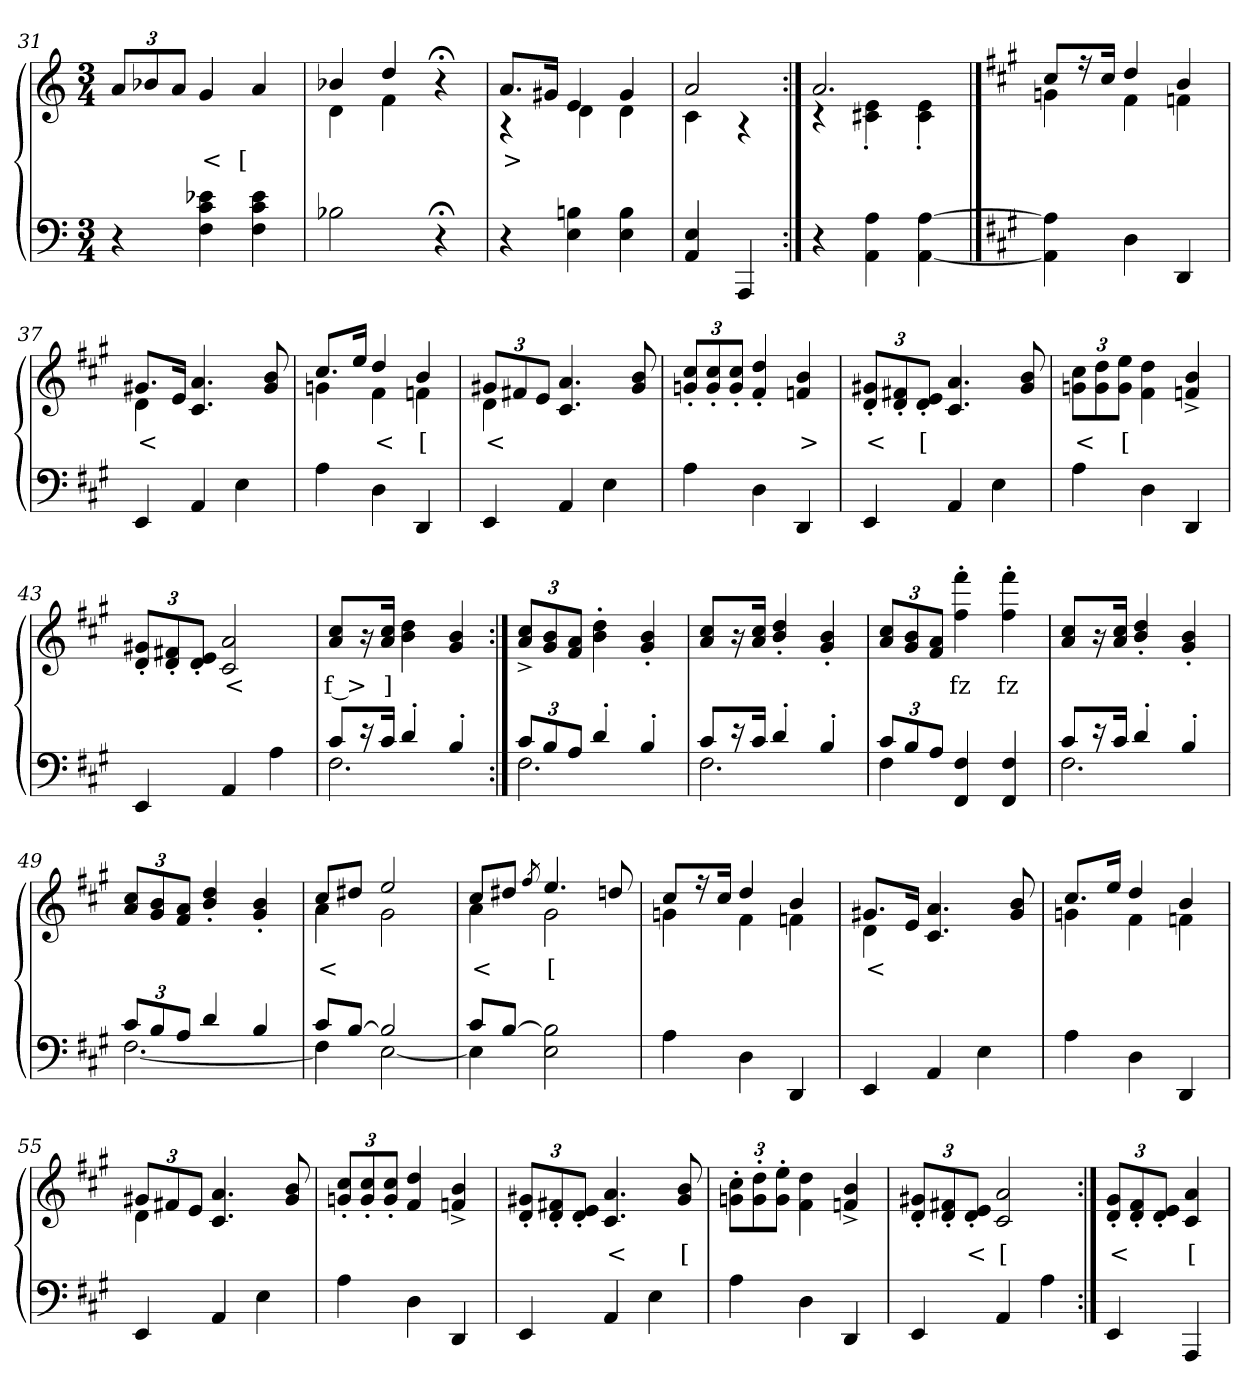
**kern	**kern	**text
*part2	*part1	*part1
*staff2	*staff1	*staff1
*clefF4	*clefG2	*
*k[]	*k[]	*
*a:	*a:	*
*M3/4	*M3/4	*
=31	=31	=31
4r	12aL	.
.	12b-X	.
.	12aJ	.
4e-X 4c 4F	4g	<
4e- 4c 4F	4a	[
=32	=32	=32
*	*^	*
2B-X	4b-X	4d	.
.	4dd	4f	.
4r;<	4r;<	4ryy	.
=33	=33	=33	=33
4r	8.aL	4r	>
.	16g#XJk	.	.
4Bn 4E	4e	4d	.
4B 4E	4g#	4d	.
=34	=34	=34	=34
4E 4AA	2a	4c	.
4AAA	.	4r	.
=35:|!	=35:|!	=35:|!	=35:|!
4r	2.a	4r	.
4A 4AA	.	4e'> 4c#X'>	.
[4A [4AA	.	4e'> 4c#'>	.
==36	==36	==36	==36
*k[f#c#g#]	*k[f#c#g#]	*	*
4A] 4AA]	8cc#L	4gn	.
.	16r	.	.
.	16cc#Jk	.	.
4D	4dd	4f#	.
4DD	4b	4fn	.
=37	=37	=37	=37
4EE	8.g#XL	4d	<
.	16eJk	.	.
4AA	4.a 4.c#	2ryy	.
4E	.	.	.
.	8b 8g#	.	.
=38	=38	=38	=38
4A	8.cc#L	4gn	.
.	16eeJk	.	.
4D	4dd	4f#	<
4DD	4b	4fn	[
=39	=39	=39	=39
4EE	12g#XL	4d	<
.	12f#X	.	.
.	12eJ	.	.
4AA	4.a 4.c#	2ryy	.
4E	.	.	.
.	8b 8g#	.	.
*	*v	*v	*
=40	=40	=40
4A	12cc#'> 12gn'>L	.
.	12cc#'> 12g'>	.
.	12cc#'> 12g'>J	.
4D	4dd'> 4f#'>	.
4DD	4b 4fn	>
=41	=41	=41
4EE	12g#X'> 12d'>L	<
.	12f#X'> 12d'>	.
.	12e'> 12d'>J	[
4AA	4.a 4.c#	.
4E	.	.
.	8b 8g#	.
=42	=42	=42
4A	12cc#\ 12gn\L	<
.	12dd 12g	.
.	12ee 12gJ	[
4D	4dd\ 4f#\	.
4DD	4b^> 4fn^>	.
=43	=43	=43
4EE	12g#X'> 12d'>L	.
.	12f#X'> 12d'>	.
.	12e'> 12d'>J	.
4AA	2a 2c#	<
4A	.	.
=44	=44	=44
*^	*	*
8c#L	2.F#	8cc#/ 8a/L	f >
16r	.	16r	.
16c#Jk	.	16cc# 16aJk	]
4d'>	.	4dd 4b	.
4B'>	.	4b 4g#	.
=45:|!	=45:|!	=45:|!	=45:|!
12c#L	2.F#	12cc#^> 12a^>L	.
12B	.	12b 12g#	.
12AJ	.	12a 12f#J	.
4d'>	.	4dd'> 4b'>	.
4B'>	.	4b'> 4g#'>	.
=46	=46	=46	=46
8c#L	2.F#	8cc#/ 8a/L	.
16r	.	16r	.
16c#Jk	.	16cc# 16aJk	.
4d'>	.	4dd/'> 4b/'>	.
4B'>	.	4b'> 4g#'>	.
=47	=47	=47	=47
12c#L	4F#	12cc# 12aL	.
12B	.	12b 12g#	.
12AJ	.	12a 12f#J	.
4F# 4FF#	2ryy	4fff#'> 4ff#'>	fz
4F# 4FF#	.	4fff#'> 4ff#'>	fz
=48	=48	=48	=48
8c#L	2.F#	8cc#/ 8a/L	.
16r	.	16r	.
16c#Jk	.	16cc# 16aJk	.
4d'>	.	4dd/'> 4b/'>	.
4B'>	.	4b'> 4g#'>	.
=49	=49	=49	=49
12c#L	[2.F#	12cc# 12aL	.
12B	.	12b 12g#	.
12AJ	.	12a 12f#J	.
4d	.	4dd/'> 4b/'>	.
4B	.	4b'> 4g#'>	.
=50	=50	=50	=50
*	*	*^	*
8c#L	4F#]	8cc#L	4a	<
[8BJ	.	8dd#XJ	.	.
2B]	[2E	2ee	2g#	.
=51	=51	=51	=51	=51
8c#L	4E]	8cc#L	4a	<
[8BJ	.	8dd#XJ	.	.
.	.	8qff#/	.	.
2ryy	2B] 2E	4.ee	2g#	[
.	.	8ddn	.	.
*v	*v	*	*	*
=52	=52	=52	=52
4A	8cc#L	4gn	.
.	16r	.	.
.	16cc#Jk	.	.
4D	4dd	4f#	.
4DD	4b	4fn	.
=53	=53	=53	=53
4EE	8.g#XL	4d	<
.	16eJk	.	.
4AA	4.a 4.c#	2ryy	.
4E	.	.	.
.	8b 8g#	.	.
=54	=54	=54	=54
4A	8.cc#L	4gn	.
.	16eeJk	.	.
4D	4dd	4f#	.
4DD	4b	4fn	.
=55	=55	=55	=55
4EE	12g#XL	4d	.
.	12f#X	.	.
.	12eJ	.	.
4AA	4.a 4.c#	2ryy	.
4E	.	.	.
.	8b 8g#	.	.
*	*v	*v	*
=56	=56	=56
4A	12cc#'> 12gn'>L	.
.	12cc#'> 12g'>	.
.	12cc#'> 12g'>J	.
4D	4dd 4f#	.
4DD	4b^> 4fn^>	.
=57	=57	=57
4EE	12g#X'> 12d'>L	.
.	12f#X'> 12d'>	.
.	12e'> 12d'>J	.
4AA	4.a 4.c#	<
4E	.	.
.	8b 8g#	[
=58	=58	=58
4A	12cc#'> 12gn'>L	.
.	12dd'> 12g'>	.
.	12ee'> 12g'>J	.
4D	4dd\ 4f#\	.
4DD	4b/^> 4fn/^>	.
=59	=59	=59
4EE	12g#X'> 12d'>L	.
.	12f#X'> 12d'>	.
.	12e'> 12d'>J	<
4AA	2a 2c#	[
4A	.	.
=60:|!	=60:|!	=60:|!
4EE	12g#'> 12d'>L	<
.	12f#'> 12d'>	.
.	12e'> 12d'>J	.
4AAA	4a 4c#	[
=	=	=
*-	*-	*-
